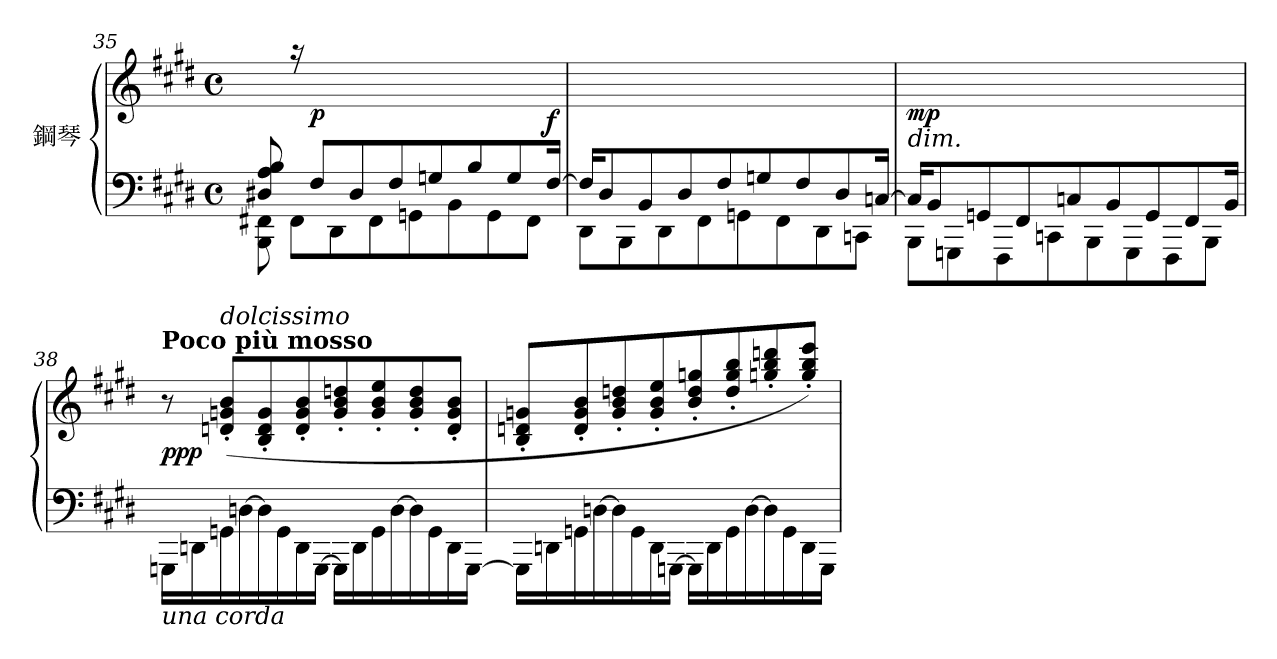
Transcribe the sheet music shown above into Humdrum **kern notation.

**kern	**kern	**dynam
*part1	*part1	*part1
*staff2	*staff1	*staff1/2
*I"鋼琴	*	*
*clefF4	*clefG2	*
*k[f#c#g#d#]	*k[f#c#g#d#]	*
*M4/4	*M4/4	*
*met(c)	*met(c)	*
*MM60	*MM60	*
=35	=35	=35
*^	*	*
8D#X/ 8A/ 8B/	8BBB\ 8FF#X\	8ryy	.
*	*	*MM80	*
16ryy	8FF#\L	16raa	.
!	!	!	!LO:DY:b
8F#/L	.	2.ryy	p
.	8DD#\	.	.
8D#/	.	.	.
.	8FF#\	.	.
8F#/	.	.	.
.	8GGn\	.	.
8Gn/	.	.	.
.	8BB\	.	.
8B/	.	.	.
.	8GG\	.	.
8G/	.	.	.
.	8FF#\J	.	.
!	!	!	!LO:DY:b
[16F#/Jk	.	16ryy	f
!!LO:LB:g=z
=36	=36	=36	=36
16F#/KL]	8DD#\L	1ryy	.
8D#/	.	.	.
.	8BBB\	.	.
8BB/	.	.	.
.	8DD#\	.	.
8D#/	.	.	.
.	8FF#\	.	.
8F#/	.	.	.
.	8GGn\	.	.
8Gn/	.	.	.
.	8FF#\	.	.
8F#/	.	.	.
.	8DD#\	.	.
8D#/	.	.	.
.	8CCn\J	.	.
[16Cn/Jk	.	.	.
=37	=37	=37	=37
*	*	*MM72	*
!	!	!LO:TX:b:i:t=dim.	!
!	!	!	!LO:DY:b
16C/KL]	8BBB\L	8.ryy	mp
8BB/	.	.	.
.	8GGGn\	.	.
*	*	*MM64	*
8GGn/	.	4ryy	.
.	8FFF#\	.	.
8FF#/	.	.	.
.	8CCn\	.	.
*	*	*MM56	*
8Cn/	.	4ryy	.
.	8BBB\	.	.
8BB/	.	.	.
.	8GGG\	.	.
*	*	*MM48	*
8GG/	.	8ryy	.
.	8FFF#\	.	.
*	*	*MM40	*
8FF#/	.	16ryy	.
*	*	*MM32	*
.	8BBB\J	16ryy	.
*	*	*MM24	*
16BB/Jk	.	16ryy	.
*v	*v	*	*
=38	=38	=38
*	*MM74	*
!	!LO:TX:a:B:t=Poco più mosso	!
!LO:TX:b:i:t=una corda	!	!
!	!	!LO:DY:b
16GGGn\LL	8r	ppp
*	*MM80	*
16DDn\	.	.
*	*MM86	*
!	!LO:TX:a:i:t=dolcissimo	!
16GGn\	(<8dn/' 8gn/' 8b/'L	.
[16Dn\	.	.
16D\]	8B/' 8d/' 8g/'	.
16GG\	.	.
16DD\	8d/' 8g/' 8b/'	.
[16GGG\JJ	.	.
16GGG\LL]	8g/' 8b/' 8ddn/'	.
16DD\	.	.
16GG\	8g/' 8b/' 8ee/'	.
[16D\	.	.
16D\]	8g/' 8b/' 8dd/'	.
16GG\	.	.
16DD\	8d/' 8g/' 8b/'J	.
[16GGG\JJ	.	.
!!LO:LB:g=z
=39	=39	=39
16GGG\LL]	8B/' 8dn/' 8gn/'L	.
16DDn\	.	.
16GGn\	8d/' 8g/' 8b/'	.
[16Dn\	.	.
16D\]	8g/' 8b/' 8ddn/'	.
16GG\	.	.
16DD\	8g/' 8b/' 8ee/'	.
[16GGGn\JJ	.	.
16GGG\LL]	8b/' 8dd/' 8ggn/'	.
16DD\	.	.
16GG\	8dd/' 8gg/' 8bb/'	.
[16D\	.	.
16D\]	8ggn/' 8bb/' 8dddn/'	.
16GG\	.	.
16DD\	8gg/' 8bb/' 8eee/'J)	.
16GGG\JJ	.	.
=	=	=
*-	*-	*-
